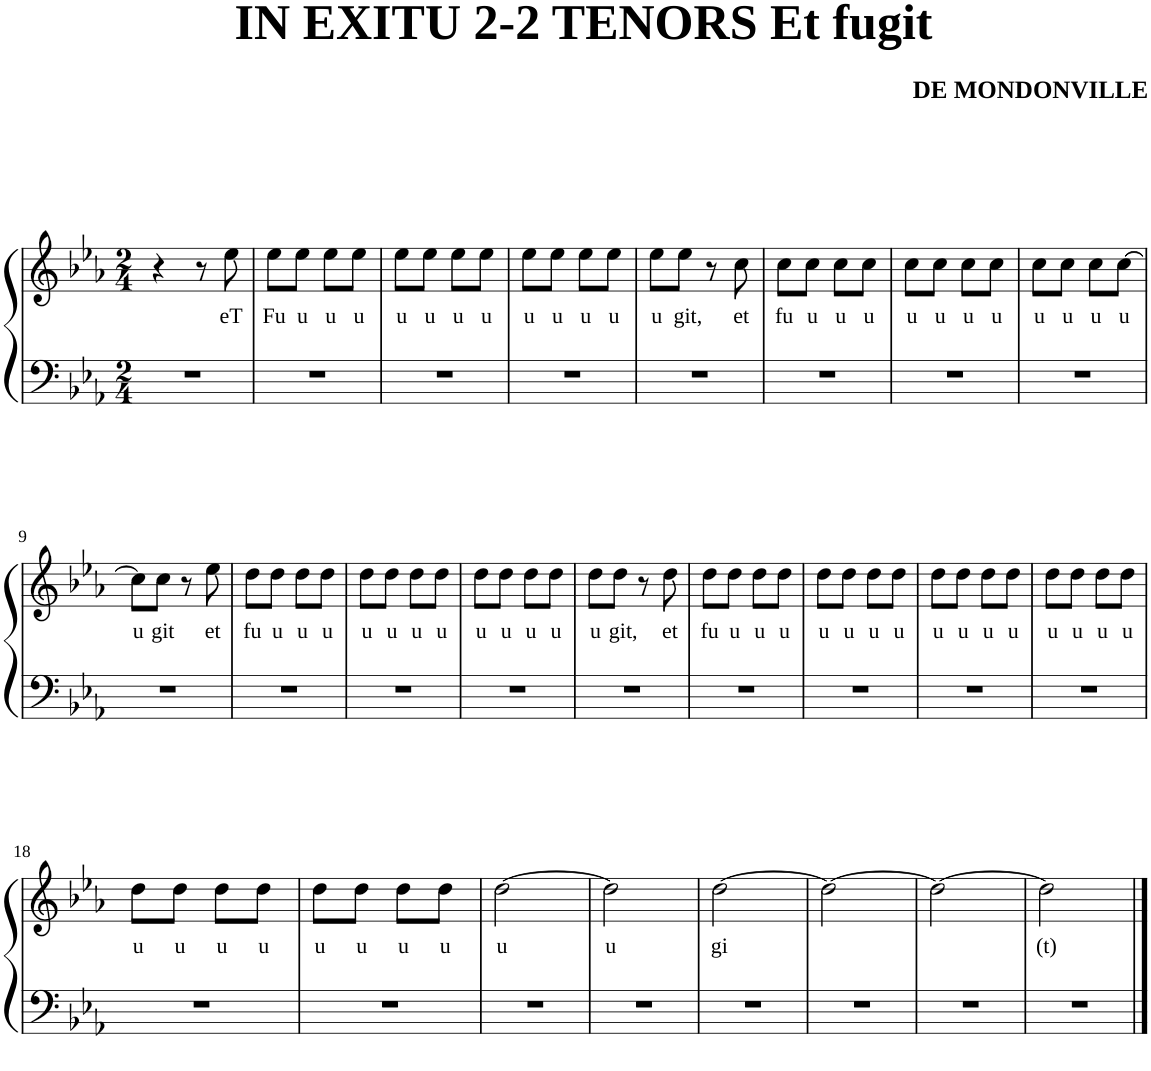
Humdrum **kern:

**kern	**kern	**text
*part1	*part1	*part1
*staff2	*staff1	*staff1
*I"Piano	*	*
*I'Pno	*	*
*clefF4	*clefG2	*
*k[b-e-a-]	*k[b-e-a-]	*
*E-:	*E-:	*
*M2/4	*M2/4	*
=1	=1	=1
2r	4r	.
.	8r	.
!	!	!LO:LY:b
.	8ee-\	eT
=2	=2	=2
!	!	!LO:LY:b
2r	8ee-\L	Fu
!	!	!LO:LY:b
.	8ee-\J	u
!	!	!LO:LY:b
.	8ee-\L	u
!	!	!LO:LY:b
.	8ee-\J	u
=3	=3	=3
!	!	!LO:LY:b
2r	8ee-\L	u
!	!	!LO:LY:b
.	8ee-\J	u
!	!	!LO:LY:b
.	8ee-\L	u
!	!	!LO:LY:b
.	8ee-\J	u
=4	=4	=4
!	!	!LO:LY:b
2r	8ee-\L	u
!	!	!LO:LY:b
.	8ee-\J	u
!	!	!LO:LY:b
.	8ee-\L	u
!	!	!LO:LY:b
.	8ee-\J	u
=5	=5	=5
!	!	!LO:LY:b
2r	8ee-\L	u
!	!	!LO:LY:b
.	8ee-\J	git,
.	8r	.
!	!	!LO:LY:b
.	8cc\	et
=6	=6	=6
!	!	!LO:LY:b
2r	8cc\L	fu
!	!	!LO:LY:b
.	8cc\J	u
!	!	!LO:LY:b
.	8cc\L	u
!	!	!LO:LY:b
.	8cc\J	u
=7	=7	=7
!	!	!LO:LY:b
2r	8cc\L	u
!	!	!LO:LY:b
.	8cc\J	u
!	!	!LO:LY:b
.	8cc\L	u
!	!	!LO:LY:b
.	8cc\J	u
=8	=8	=8
!	!	!LO:LY:b
2r	8cc\L	u
!	!	!LO:LY:b
.	8cc\J	u
!	!	!LO:LY:b
.	8cc\L	u
!	!	!LO:LY:b
.	[8cc\J	u
!!LO:LB:g=z
=9	=9	=9
!	!	!LO:LY:b
2r	8cc\L]	u
!	!	!LO:LY:b
.	8cc\J	git
.	8r	.
!	!	!LO:LY:b
.	8ee-\	et
=10	=10	=10
!	!	!LO:LY:b
2r	8dd\L	fu
!	!	!LO:LY:b
.	8dd\J	u
!	!	!LO:LY:b
.	8dd\L	u
!	!	!LO:LY:b
.	8dd\J	u
=11	=11	=11
!	!	!LO:LY:b
2r	8dd\L	u
!	!	!LO:LY:b
.	8dd\J	u
!	!	!LO:LY:b
.	8dd\L	u
!	!	!LO:LY:b
.	8dd\J	u
=12	=12	=12
!	!	!LO:LY:b
2r	8dd\L	u
!	!	!LO:LY:b
.	8dd\J	u
!	!	!LO:LY:b
.	8dd\L	u
!	!	!LO:LY:b
.	8dd\J	u
=13	=13	=13
!	!	!LO:LY:b
2r	8dd\L	u
!	!	!LO:LY:b
.	8dd\J	git,
.	8r	.
!	!	!LO:LY:b
.	8dd\	et
=14	=14	=14
!	!	!LO:LY:b
2r	8dd\L	fu
!	!	!LO:LY:b
.	8dd\J	u
!	!	!LO:LY:b
.	8dd\L	u
!	!	!LO:LY:b
.	8dd\J	u
=15	=15	=15
!	!	!LO:LY:b
2r	8dd\L	u
!	!	!LO:LY:b
.	8dd\J	u
!	!	!LO:LY:b
.	8dd\L	u
!	!	!LO:LY:b
.	8dd\J	u
=16	=16	=16
!	!	!LO:LY:b
2r	8dd\L	u
!	!	!LO:LY:b
.	8dd\J	u
!	!	!LO:LY:b
.	8dd\L	u
!	!	!LO:LY:b
.	8dd\J	u
=17	=17	=17
!	!	!LO:LY:b
2r	8dd\L	u
!	!	!LO:LY:b
.	8dd\J	u
!	!	!LO:LY:b
.	8dd\L	u
!	!	!LO:LY:b
.	8dd\J	u
!!LO:LB:g=z
=18	=18	=18
!	!	!LO:LY:b
2r	8dd\L	u
!	!	!LO:LY:b
.	8dd\J	u
!	!	!LO:LY:b
.	8dd\L	u
!	!	!LO:LY:b
.	8dd\J	u
=19	=19	=19
!	!	!LO:LY:b
2r	8dd\L	u
!	!	!LO:LY:b
.	8dd\J	u
!	!	!LO:LY:b
.	8dd\L	u
!	!	!LO:LY:b
.	8dd\J	u
=20	=20	=20
!	!	!LO:LY:b
2r	[2dd\	u
=21	=21	=21
!	!	!LO:LY:b
2r	2dd\]	u
=22	=22	=22
!	!	!LO:LY:b
2r	[2dd\	gi
=23	=23	=23
2r	2dd\_	.
=24	=24	=24
2r	2dd\_	.
=25	=25	=25
!	!	!LO:LY:b
2r	2dd\]	(t)
==	==	==
*-	*-	*-
